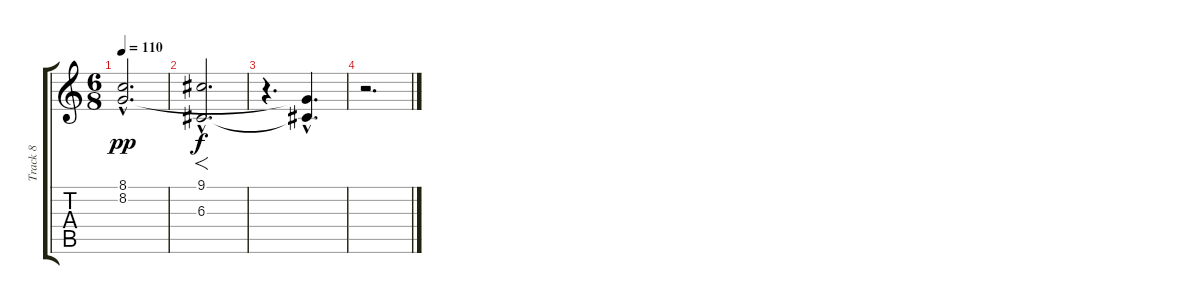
\track ("Track 8" "Track 8") {instrument choiraahs}
\staff {score tabs}
\tuning (E4 B3 G3 D3 A2 E2) {hide}
\ts (6 8)
\tempo 110
\clef g2
\ks c
(8.1{hac} 8.2{hac}).2{d dy pp} |
(9.1{hac} 6.3{hac}).2{f d dy f} |
r.4{d} (8.2{hac t} 6.3{hac t}).4{d} |
r.2{d}
